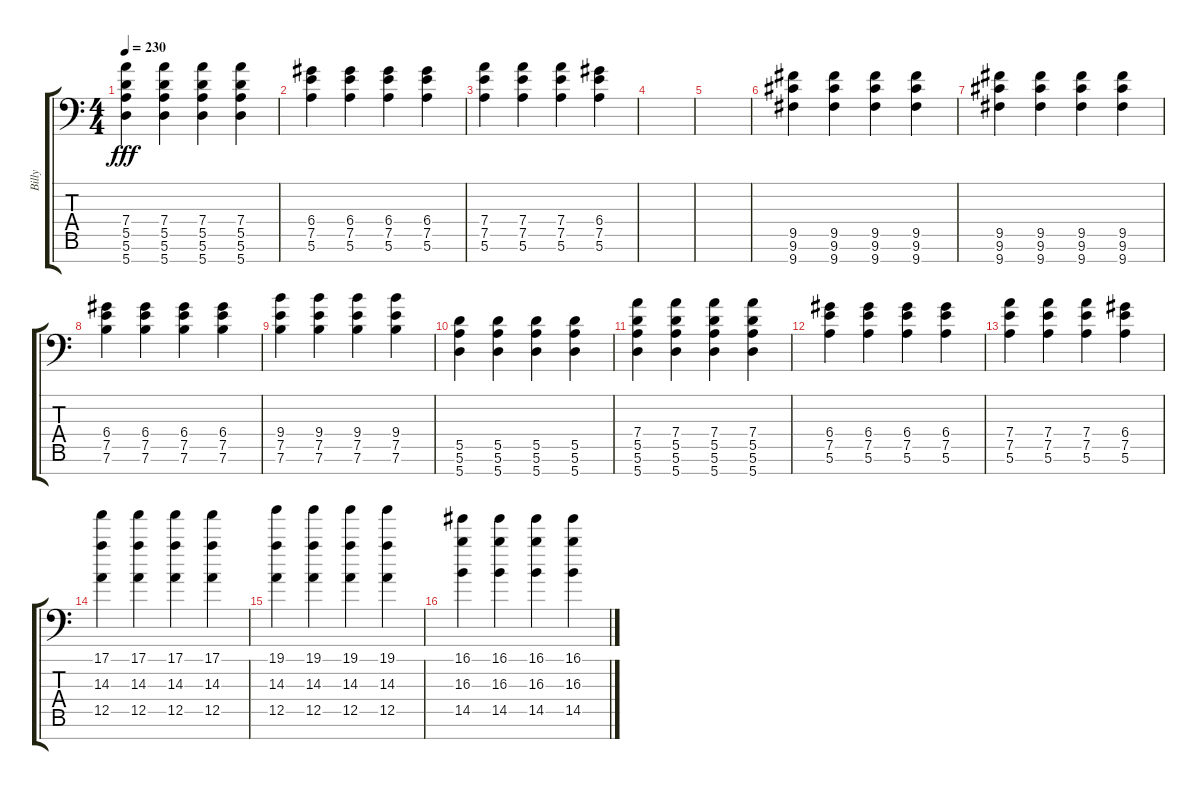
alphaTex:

\track ("Billy" "Billy") {instrument distortionguitar}
\staff {score tabs}
\tuning (E4 B3 G3 D3 A2 E2 A1) {hide}
\ts (4 4)
\tempo 230
\clef f4
\ks c
(7.4 5.5 5.6 5.7).4{dy fff} (7.4 5.5 5.6 5.7).4 (7.4 5.5 5.6 5.7).4{beam merge} (7.4 5.5 5.6 5.7).4 |
(6.4 7.5 5.6).4{beam merge} (6.4 7.5 5.6).4{beam merge} (6.4 7.5 5.6).4{beam merge} (6.4 7.5 5.6).4 |
(7.4 7.5 5.6).4{beam merge} (7.4 7.5 5.6).4{beam merge} (7.4 7.5 5.6).4{beam merge} (6.4 7.5 5.6).4 |
|
|
(9.5 9.6 9.7).4 (9.5 9.6 9.7).4{beam merge} (9.5 9.6 9.7).4{beam merge} (9.5 9.6 9.7).4 |
(9.5 9.6 9.7).4 (9.5 9.6 9.7).4{beam merge} (9.5 9.6 9.7).4{beam merge} (9.5 9.6 9.7).4 |
(6.4 7.5 7.6).4{beam merge} (6.4 7.5 7.6).4{beam merge} (6.4 7.5 7.6).4{beam merge} (6.4 7.5 7.6).4 |
(9.4 7.5 7.6).4{beam merge} (9.4 7.5 7.6).4{beam merge} (9.4 7.5 7.6).4{beam merge} (9.4 7.5 7.6).4 |
(5.5 5.6 5.7).4 (5.5 5.6 5.7).4 (5.5 5.6 5.7).4{beam merge} (5.5 5.6 5.7).4 |
(7.4 5.5 5.6 5.7).4 (7.4 5.5 5.6 5.7).4 (7.4 5.5 5.6 5.7).4{beam merge} (7.4 5.5 5.6 5.7).4 |
(6.4 7.5 5.6).4{beam merge} (6.4 7.5 5.6).4{beam merge} (6.4 7.5 5.6).4{beam merge} (6.4 7.5 5.6).4 |
(7.4 7.5 5.6).4{beam merge} (7.4 7.5 5.6).4{beam merge} (7.4 7.5 5.6).4{beam merge} (6.4 7.5 5.6).4 |
(17.1 14.3 12.5).4 (17.1 14.3 12.5).4 (17.1 14.3 12.5).4 (17.1 14.3 12.5).4 |
(19.1 14.3 12.5).4 (19.1 14.3 12.5).4 (19.1 14.3 12.5).4 (19.1 14.3 12.5).4 |
(16.1 16.3 14.5).4 (16.1 16.3 14.5).4 (16.1 16.3 14.5).4 (16.1 16.3 14.5).4
